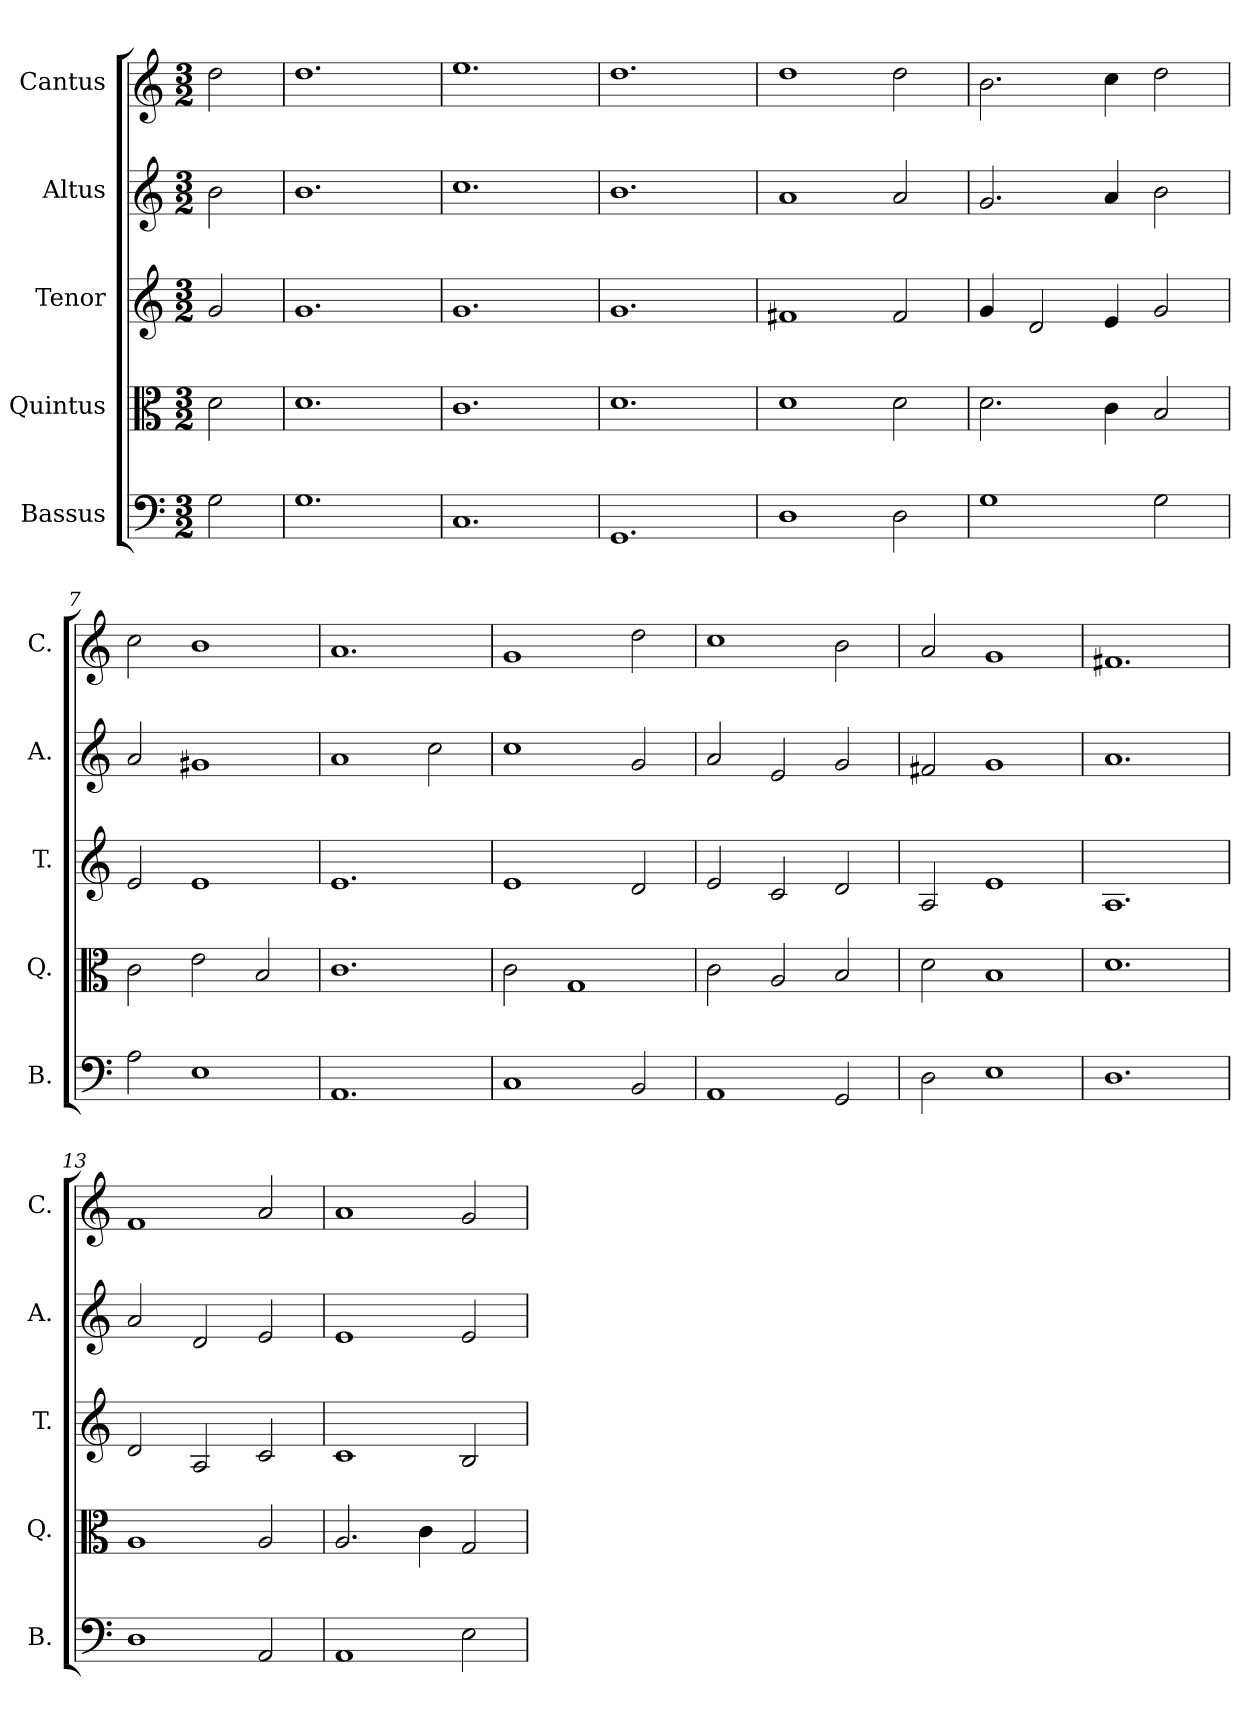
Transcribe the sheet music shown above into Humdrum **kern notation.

**kern	**kern	**kern	**kern	**kern
*part5	*part4	*part3	*part2	*part1
*staff5	*staff4	*staff3	*staff2	*staff1
*I"Bassus	*I"Quintus	*I"Tenor	*I"Altus	*I"Cantus
*I'B.	*I'Q.	*I'T.	*I'A.	*I'C.
*clefF4	*clefC3	*clefG2	*clefG2	*clefG2
*k[]	*k[]	*k[]	*k[]	*k[]
*M3/2	*M3/2	*M3/2	*M3/2	*M3/2
=1	=1	=1	=1	=1
2G\	2d\	2g/	2b\	2dd\
=2	=2	=2	=2	=2
1.G	1.d	1.g	1.b	1.dd
=3	=3	=3	=3	=3
1.C	1.c	1.g	1.cc	1.ee
=4	=4	=4	=4	=4
1.GG	1.d	1.g	1.b	1.dd
=5	=5	=5	=5	=5
1D	1d	1f#X	1a	1dd
2D\	2d\	2f#/	2a/	2dd\
=6	=6	=6	=6	=6
1G	2.d\	4g/	2.g/	2.b\
.	.	2d/	.	.
.	4c\	4e/	4a/	4cc\
2G\	2B/	2g/	2b\	2dd\
=7	=7	=7	=7	=7
2A\	2c\	2e/	2a/	2cc\
1E	2e\	1e	1g#X	1b
.	2B/	.	.	.
=8	=8	=8	=8	=8
1.AA	1.c	1.e	1a	1.a
.	.	.	2cc\	.
=9	=9	=9	=9	=9
1C	2c\	1e	1cc	1g
.	1G	.	.	.
2BB/	.	2d/	2g/	2dd\
=10	=10	=10	=10	=10
1AA	2c\	2e/	2a/	1cc
.	2A/	2c/	2e/	.
2GG/	2B/	2d/	2g/	2b\
=11	=11	=11	=11	=11
2D\	2d\	2A/	2f#X/	2a/
1E	1B	1e	1g	1g
=12	=12	=12	=12	=12
1.D	1.d	1.A	1.a	1.f#X
!!LO:LB:g=z
=13	=13	=13	=13	=13
1D	1A	2d/	2a/	1f
.	.	2A/	2d/	.
2AA/	2A/	2c/	2e/	2a/
=14	=14	=14	=14	=14
1AA	2.A/	1c	1e	1a
.	4c\	.	.	.
2E\	2G/	2B/	2e/	2g/
=	=	=	=	=
*-	*-	*-	*-	*-
